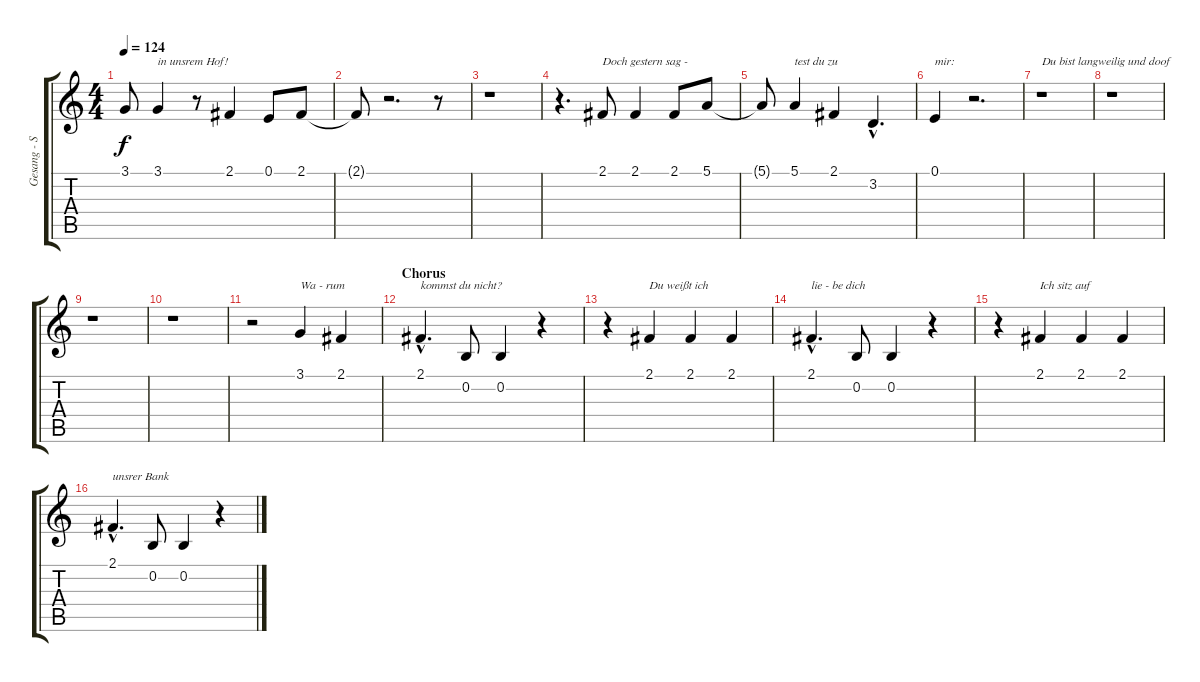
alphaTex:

\track ("Gesang - Sahnie" "Gesang - S") {instrument tenorsax}
\staff {score tabs}
\tuning (E4 B3 G3 D3 A2 E2) {hide}
\ts (4 4)
\tempo 124
\clef g2
\ks c
3.1{t}.8{dy f} 3.1.4{txt "in unsrem Hof!"} r.8 2.1.4 0.1.8 2.1.8 |
2.1{t}.8 r.2{d} r.8 |
r.1 |
r.4{d} 2.1.8{txt "Doch gestern sag -"} 2.1.4 2.1.8 5.1.8 |
5.1{t}.8 5.1.4{txt "test du zu"} 2.1.4 3.2{hac}.4{d} |
0.1.4{txt "mir:"} r.2{d} |
r.1{txt "Du bist langweilig und doof"} |
r.1 |
r.1 |
r.1 |
r.2 3.1.4{txt "Wa - rum"} 2.1.4 |
\section ("" "Chorus")
2.1{hac}.4{d txt "kommst du nicht?"} 0.2.8 0.2.4 r.4 |
r.4 2.1.4{txt "Du weißt ich"} 2.1.4 2.1.4 |
2.1{hac}.4{d txt "lie - be dich"} 0.2.8 0.2.4 r.4 |
r.4 2.1.4{txt "Ich sitz auf"} 2.1.4 2.1.4 |
2.1{hac}.4{d txt "unsrer Bank"} 0.2.8 0.2.4 r.4
